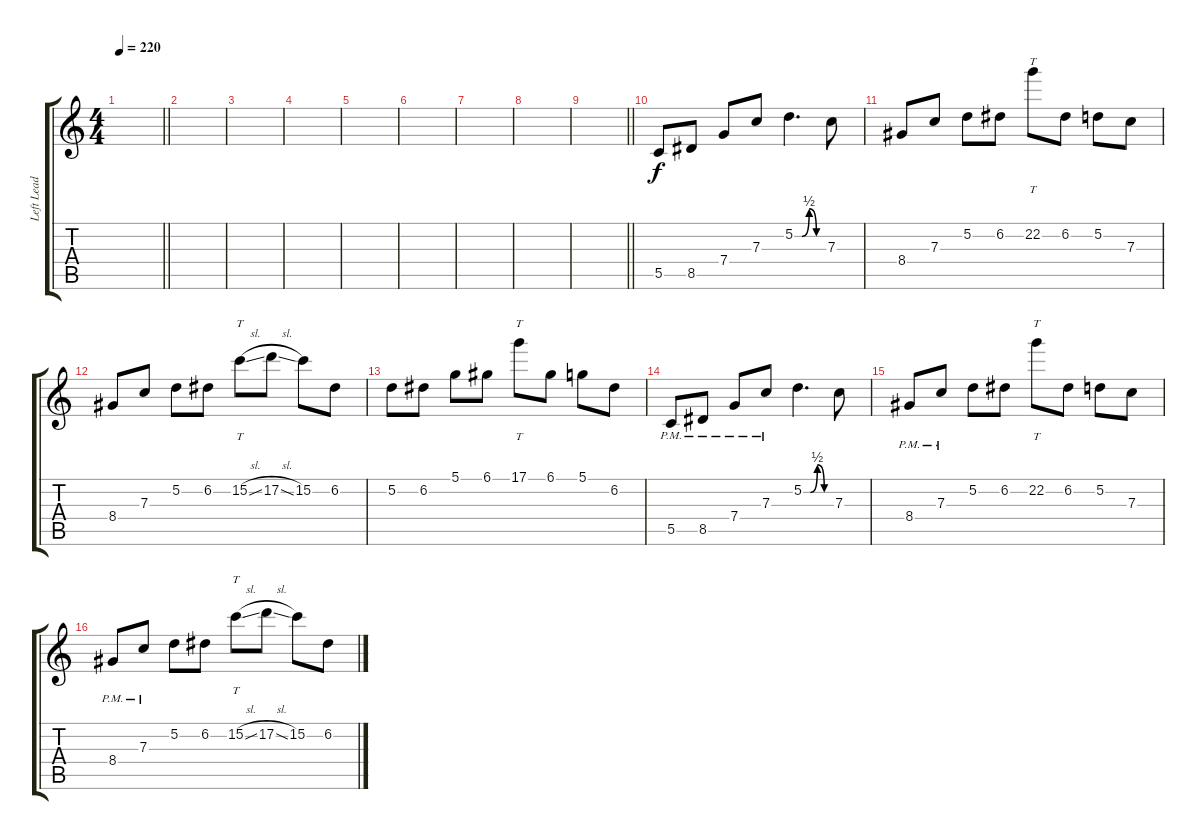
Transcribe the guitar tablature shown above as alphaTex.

\track ("Left Lead 1" "Left Lead ") {instrument distortionguitar}
\staff {score tabs}
\tuning (D4 A3 F3 C3 G2 C2) {hide}
\ts (4 4)
\tempo 220
\clef g2
\barLineRight lightlight
\ks c
|
\section ("" "")
|
|
|
|
|
|
|
\barLineRight lightlight
|
\section ("" "")
5.5.8 8.5.8 7.4.8 7.3.8 5.2{be (custom 0 0 15 0 30 2 45 0 60 0)}.4{d} 7.3.8 |
8.4.8 7.3.8 5.2.8 6.2.8 22.2.8{tt} 6.2.8 5.2.8 7.3.8 |
8.4.8 7.3.8 5.2.8 6.2.8 15.2{sl}.8{tt} 17.2{sl}.8 15.2.8 6.2.8 |
5.2.8 6.2.8 5.1.8 6.1.8 17.1.8{tt} 6.1.8 5.1.8 6.2.8 |
5.5{pm}.8 8.5{pm}.8 7.4{pm}.8 7.3{pm}.8 5.2{be (custom 0 0 15 0 30 2 45 0 60 0)}.4{d} 7.3.8 |
8.4{pm}.8 7.3{pm}.8 5.2.8 6.2.8 22.2.8{tt} 6.2.8 5.2.8 7.3.8 |
8.4{pm}.8 7.3{pm}.8 5.2.8 6.2.8 15.2{sl}.8{tt} 17.2{sl}.8 15.2.8 6.2.8
